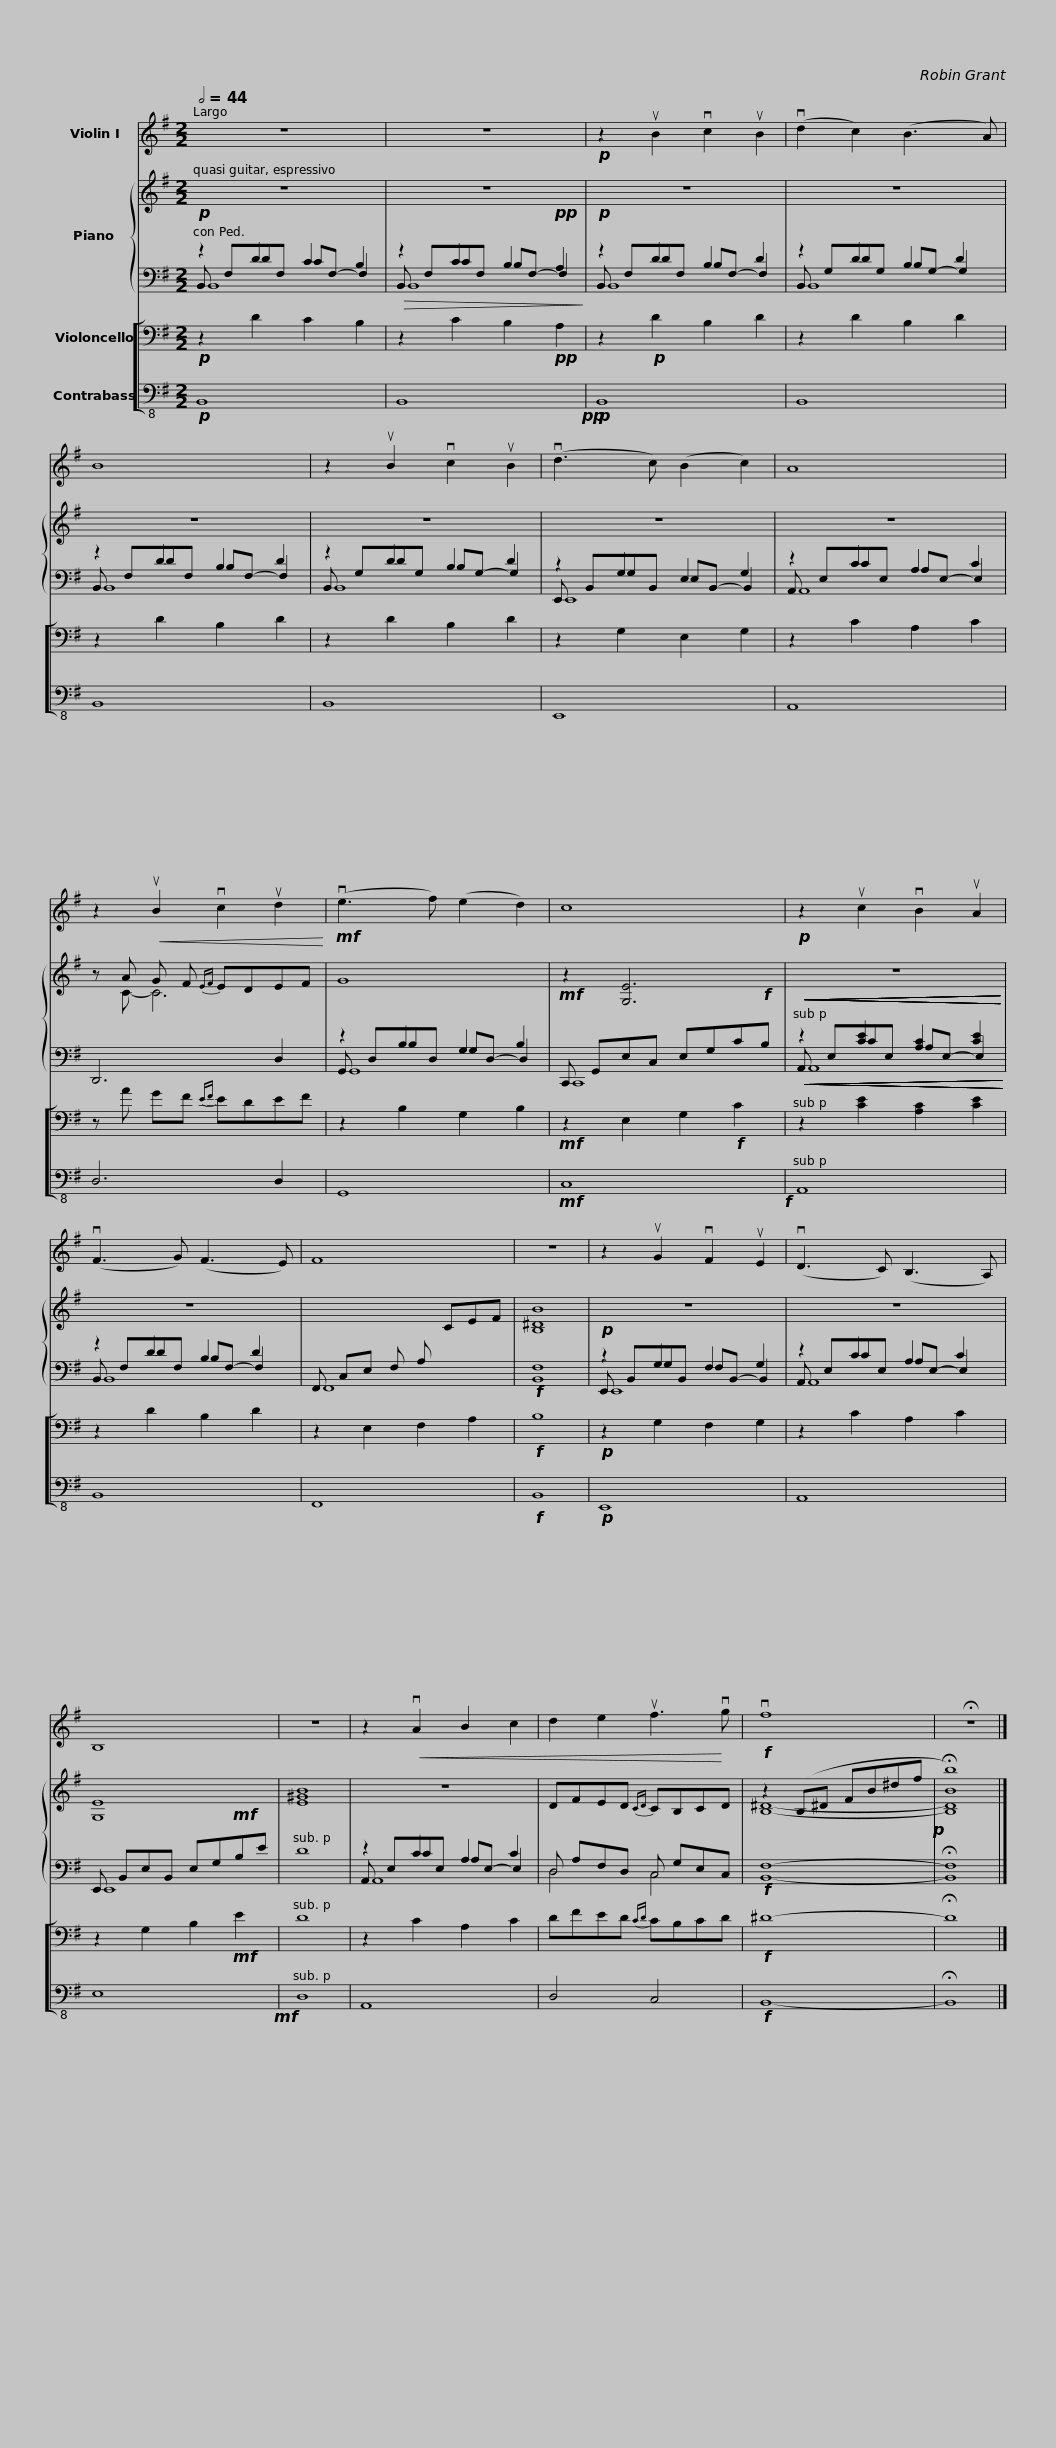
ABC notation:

X:1
%%score 1 { ( 2 6 ) | ( 3 4 5 ) } [ 7 8 ]
L:1/8
Q:1/2=44
M:2/2
I:linebreak $
K:G
V:1 treble
V:2 treble
V:6 treble
V:3 bass
V:4 bass
V:5 bass
V:7 bass
V:8 bass-8
V:1
 z8 | z8 |!p! z2 uB2 vc2 uB2 | (vd2 c2) (B3 A) |$ B8 | %5
 z2 uB2 vc2 uB2 | (vd3 c) (B2 c2) | A8 |$ z2!<(! uB2 vc2 ud2!<)! |!mf! (ve3 f) (e2 d2) | %10
 c8 |!p! z2 uc2 vB2 uA2 |$ (vF3 G) (F3 E) | F8 | z8 | %15
 z2 uG2 vF2 uE2 | (vD3 C) (B,3 A,) |$ B,8 | z8 | z2!<(! vA2 B2 c2 | %20
 d2 e2 uf3!<)! vg |$!f! vf8 | !fermata!z8 |] %23
V:2
 z8 | z8 | z8 | z8 |$ z8 | %5
 z8 | z8 | z8 |$ z A G F{EF} EDEF | G8 | %10
 z2 [G,E]6 | z8 |$ z8 | x5 CEF | [B,^DB]8 | %15
 z8 | z8 |$ [G,E]8 | [E^GB]8 | z8 | %20
 DFED{CD} CB,CD |$ z2 (B,^D FB^df!p! | !fermata![Bb]8) |] %23
V:3
!p! z2 D2 C2 B,2 |!>(! z2 C2 B,2!pp! A,2!>)! |!p! z2 D2 B,2 D2 | z2 D2 B,2 D2 |$ z2 D2 B,2 D2 | %5
 z2 D2 B,2 D2 | z2 G,2 E,2 G,2 | z2 C2 A,2 C2 |$ D,,6 D,2 | z2 B,2 G,2 B,2 | %10
!mf! C,, G,,E,C, E,G,C!f!B, |!<(!!<(!!<(!!<(!!<(!!<(!!<(!!<(!!<(!!<(!!<(!!<(! z2 [CE]2 [A,C]2 [CE]2!<)!!<)!!<)!!<)!!<)!!<)! |$ z2 D2 B,2 D2 | F,, C,E, F, A, x3 |!f! [B,,F,]8 | %15
!p! z2 G,2 F,2 G,2 | z2 C2 A,2 C2 |$ E,, B,,E,B,, E,G,!mf!B,E | D8 | z2 C2 A,2 C2 | %20
 D, A,F,D, C, G,E,C, |$!f! [B,,F,]8- | !fermata![B,,F,]8 |] %23
V:4
 B,, F,DF, CF,- F,2 | B,, F,CF, B,F,- F,2 | B,, F,DF, B,F,- F,2 | B,, G,DG, B,G,- G,2 |$ B,, F,DF, B,F,- F,2 | %5
 B,, G,DG, B,G,- G,2 | E,, B,,G,B,, E,B,,- B,,2 | A,, E,CE, A,E,- E,2 |$ x8 | G,, D,B,D, G,D,- D,2 | %10
 C,,8 | A,, E,CE, A,E,- E,2 |$ B,, F,DF, B,F,- F,2 | F,,8 | x8 | %15
 E,, B,,G,B,, F,B,,- B,,2 | A,, E,CE, A,E,- E,2 |$ E,,8 | x8 | A,, E,CE, A,E,- E,2 | %20
 D,4 C,4 |$ x8 | x8 |] %23
V:5
 B,,8 | B,,8 | B,,8 | B,,8 |$ B,,8 | %5
 B,,8 | E,,8 | A,,8 |$ x8 | G,,8 | %10
 x8 | A,,8 |$ B,,8 | x8 | x8 | %15
 E,,8 | A,,8 |$ x8 | x8 | A,,8 | %20
 x8 |$ x8 | x8 |] %23
V:6
 x8 | x8 | x8 | x8 |$ x8 | %5
 x8 | x8 | x8 |$ z C- C6 | x8 | %10
 x8 | x8 |$ x8 | x8 | x8 | %15
 x8 | x8 |$ x8 | x8 | x8 | %20
 x8 |$ [B,^D]8- | [B,D]8 |] %23
V:7
!p! z2 D2 C2 B,2 | z2 C2 B,2!pp! A,2 | z2!p! D2 B,2 D2 | z2 D2 B,2 D2 |$ z2 D2 B,2 D2 | %5
 z2 D2 B,2 D2 | z2 G,2 E,2 G,2 | z2 C2 A,2 C2 |$ z A GF{EF} EDEF | z2 B,2 G,2 B,2 | %10
!mf! z2 E,2 G,2!f! C2 | z2 [CE]2 [A,C]2 [CE]2 |$ z2 D2 B,2 D2 | z2 E,2 F,2 A,2 |!f! B,8 | %15
!p! z2 G,2 F,2 G,2 | z2 C2 A,2 C2 |$ z2 G,2 B,2!mf! E2 | D8 | z2 C2 A,2 C2 | %20
 DFED{CD} CB,CD |$!f! ^D8- | !fermata!D8 |] %23
V:8
!p! B,,8 | B,,8!pp! |!p! B,,8 | B,,8 |$ B,,8 | %5
 B,,8 | E,,8 | A,,8 |$ D,6 D,2 | G,,8 | %10
!mf! C,8!f! | A,,8 |$ B,,8 | F,,8 |!f! B,,8 | %15
!p! E,,8 | A,,8 |$ E,8!mf! | D,8 | A,,8 | %20
 D,4 C,4 |$!f! B,,8- | !fermata!B,,8 |] %23
